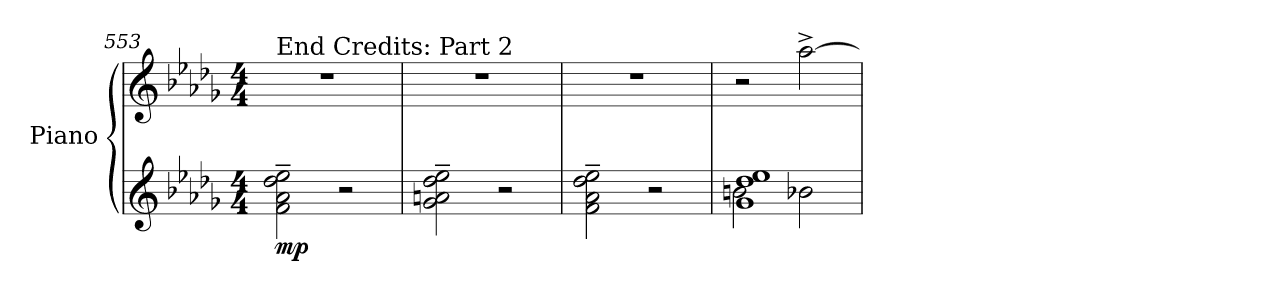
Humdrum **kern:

**kern	**kern	**dynam
*part1	*part1	*part1
*staff2	*staff1	*staff1/2
*I"Piano	*	*
*I'Pno.	*	*
!!LO:LB:g=z
*clefG2	*clefG2	*
*k[b-e-a-d-g-]	*k[b-e-a-d-g-]	*
*M4/4	*M4/4	*
*MM66	*MM66	*
=553	=553	=553
!	!LO:TX:a:t=End Credits&colon; Part 2	!
!	!	!LO:DY:b=2
2f\~ 2a-\~ 2dd-\~ 2ee-\~	1r	mp
2r	.	.
=554	=554	=554
2g-\~ 2an\~ 2dd-\~ 2ee-\~	1r	.
2r	.	.
=555	=555	=555
2f\~ 2a-\~ 2dd-\~ 2ee-\~	1r	.
2r	.	.
=556	=556	=556
*^	*	*
1g- 1dd- 1ee-	2bn\	2r	.
!	!	!	!LO:DY:b=2
!	!	!	!LO:DY:n=1:b
.	2b-X\	[2aa-^\	mp f
*v	*v	*	*
=	=	=
*-	*-	*-
